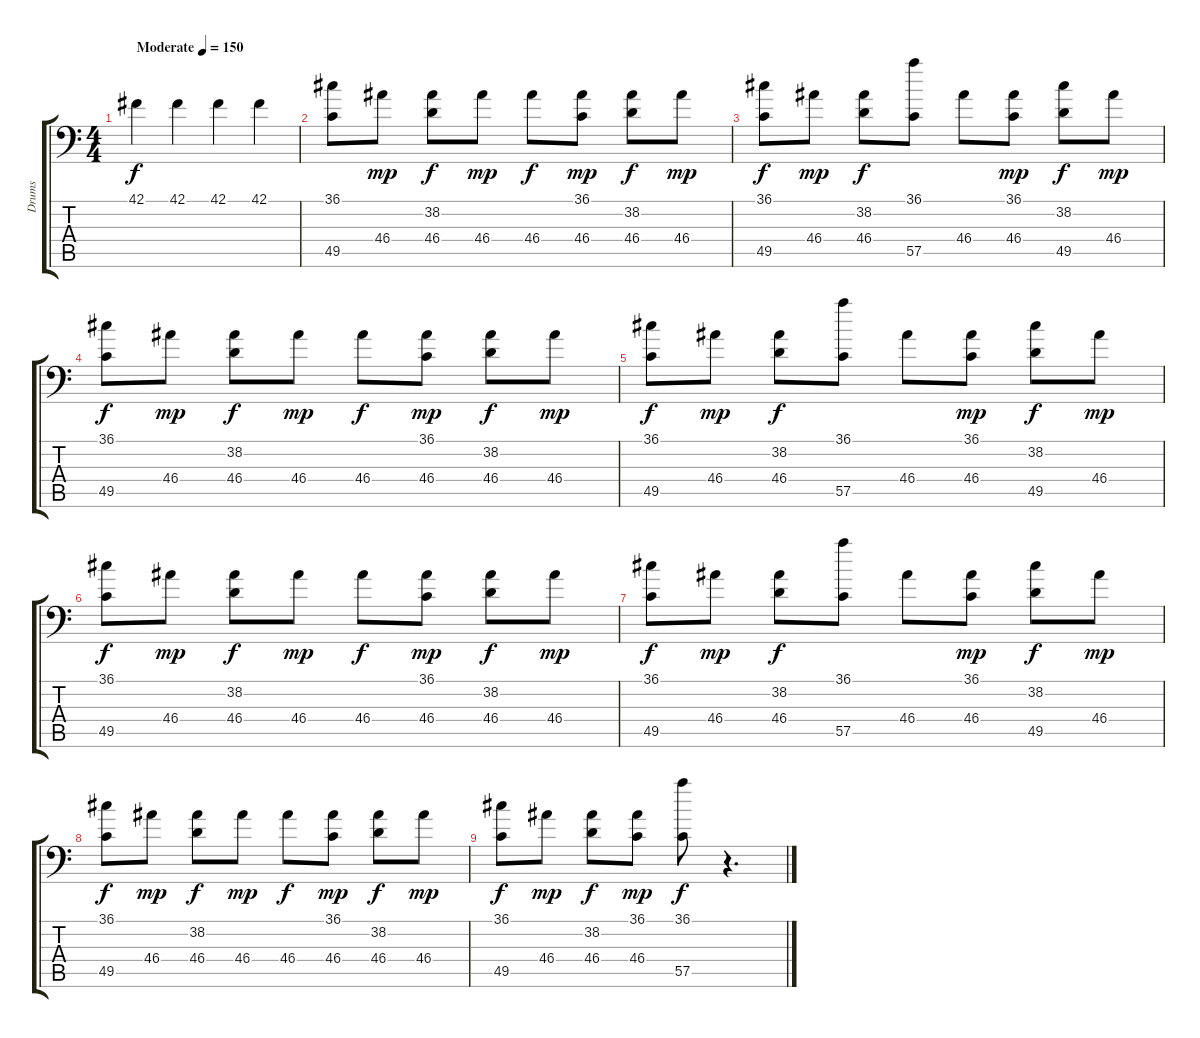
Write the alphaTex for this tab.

\track ("Drums" "Drums") {instrument acousticgrandpiano}
\staff {score tabs}
\tuning (C-1 C-1 C-1 C-1 C-1 C-1) {hide}
\ts (4 4)
\tempo (150 "Moderate")
\clef f4
\ks c
42.1.4{dy f instrument acousticgrandpiano} 42.1.4 42.1.4 42.1.4 |
(36.1 49.5).8 46.4.8{dy mp} (38.2 46.4).8{dy f} 46.4.8{dy mp} 46.4.8{dy f} (36.1 46.4).8{dy mp} (38.2 46.4).8{dy f} 46.4.8{dy mp} |
(36.1 49.5).8{dy f} 46.4.8{dy mp} (38.2 46.4).8{dy f} (36.1 57.5).8 46.4.8 (36.1 46.4).8{dy mp} (38.2 49.5).8{dy f} 46.4.8{dy mp} |
(36.1 49.5).8{dy f} 46.4.8{dy mp} (38.2 46.4).8{dy f} 46.4.8{dy mp} 46.4.8{dy f} (36.1 46.4).8{dy mp} (38.2 46.4).8{dy f} 46.4.8{dy mp} |
(36.1 49.5).8{dy f} 46.4.8{dy mp} (38.2 46.4).8{dy f} (36.1 57.5).8 46.4.8 (36.1 46.4).8{dy mp} (38.2 49.5).8{dy f} 46.4.8{dy mp} |
(36.1 49.5).8{dy f} 46.4.8{dy mp} (38.2 46.4).8{dy f} 46.4.8{dy mp} 46.4.8{dy f} (36.1 46.4).8{dy mp} (38.2 46.4).8{dy f} 46.4.8{dy mp} |
(36.1 49.5).8{dy f} 46.4.8{dy mp} (38.2 46.4).8{dy f} (36.1 57.5).8 46.4.8 (36.1 46.4).8{dy mp} (38.2 49.5).8{dy f} 46.4.8{dy mp} |
(36.1 49.5).8{dy f} 46.4.8{dy mp} (38.2 46.4).8{dy f} 46.4.8{dy mp} 46.4.8{dy f} (36.1 46.4).8{dy mp} (38.2 46.4).8{dy f} 46.4.8{dy mp} |
(36.1 49.5).8{dy f} 46.4.8{dy mp} (38.2 46.4).8{dy f} (36.1 46.4).8{dy mp} (36.1 57.5).8{dy f} r.4{d}
